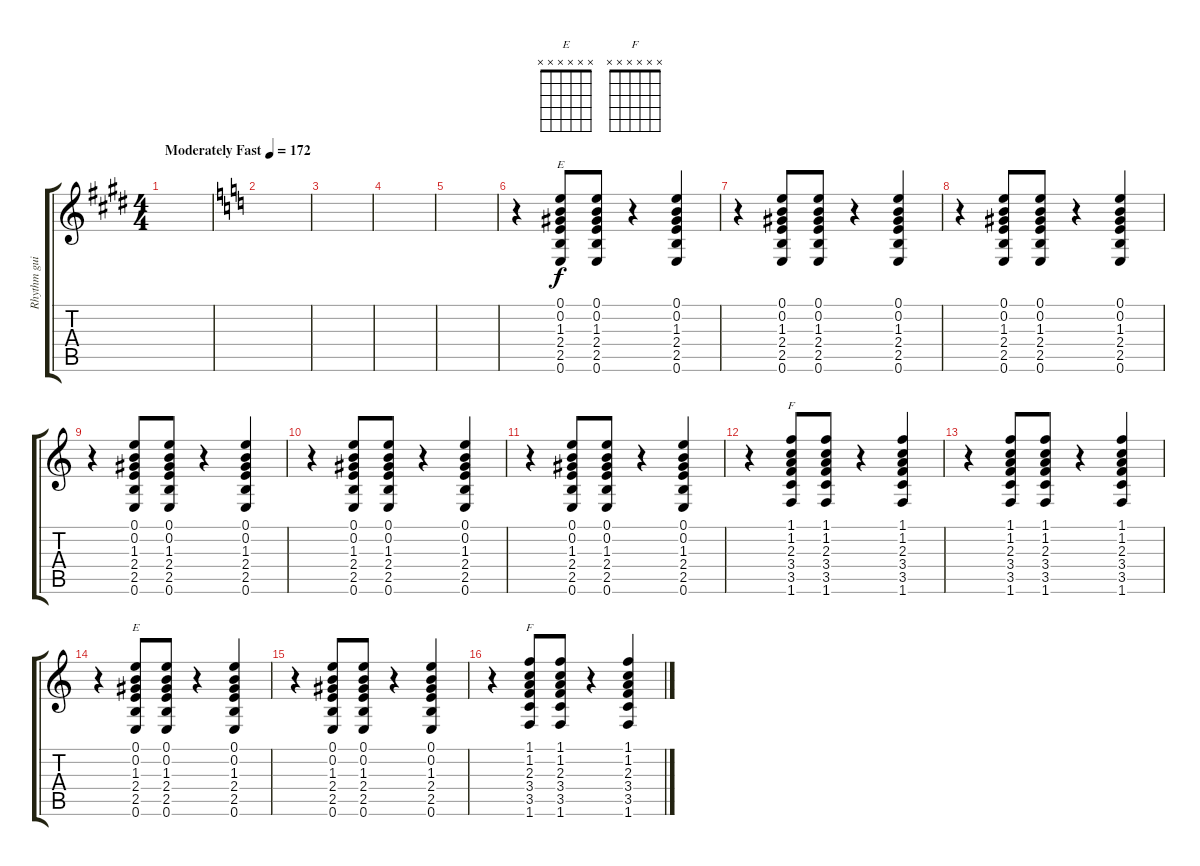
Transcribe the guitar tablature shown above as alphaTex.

\track ("Rhythm guitar" "Rhythm gui") {instrument electricguitarclean}
\staff {score tabs}
\tuning (E4 B3 G3 D3 A2 E2) {hide}
\chord ("E" 0 0 1 2 2 0)
\chord ("F" 1 1 2 3 3 1)
\chord ("E" x x x x x x)
\chord ("F" x x x x x x)
\ts (4 4)
\tempo (172 "Moderately Fast")
\clef g2
\ks e
|
\ks c
|
|
|
|
r.4 (0.1 0.2 1.3 2.4 2.5 0.6).8{ch "E"} (0.1 0.2 1.3 2.4 2.5 0.6).8 r.4 (0.1 0.2 1.3 2.4 2.5 0.6).4 |
r.4 (0.1 0.2 1.3 2.4 2.5 0.6).8 (0.1 0.2 1.3 2.4 2.5 0.6).8 r.4 (0.1 0.2 1.3 2.4 2.5 0.6).4 |
r.4 (0.1 0.2 1.3 2.4 2.5 0.6).8 (0.1 0.2 1.3 2.4 2.5 0.6).8 r.4 (0.1 0.2 1.3 2.4 2.5 0.6).4 |
r.4 (0.1 0.2 1.3 2.4 2.5 0.6).8 (0.1 0.2 1.3 2.4 2.5 0.6).8 r.4 (0.1 0.2 1.3 2.4 2.5 0.6).4 |
r.4 (0.1 0.2 1.3 2.4 2.5 0.6).8 (0.1 0.2 1.3 2.4 2.5 0.6).8 r.4 (0.1 0.2 1.3 2.4 2.5 0.6).4 |
r.4 (0.1 0.2 1.3 2.4 2.5 0.6).8 (0.1 0.2 1.3 2.4 2.5 0.6).8 r.4 (0.1 0.2 1.3 2.4 2.5 0.6).4 |
r.4 (1.1 1.2 2.3 3.4 3.5 1.6).8{ch "F"} (1.1 1.2 2.3 3.4 3.5 1.6).8 r.4 (1.1 1.2 2.3 3.4 3.5 1.6).4 |
r.4 (1.1 1.2 2.3 3.4 3.5 1.6).8 (1.1 1.2 2.3 3.4 3.5 1.6).8 r.4 (1.1 1.2 2.3 3.4 3.5 1.6).4 |
r.4 (0.1 0.2 1.3 2.4 2.5 0.6).8{ch "E"} (0.1 0.2 1.3 2.4 2.5 0.6).8 r.4 (0.1 0.2 1.3 2.4 2.5 0.6).4 |
r.4 (0.1 0.2 1.3 2.4 2.5 0.6).8 (0.1 0.2 1.3 2.4 2.5 0.6).8 r.4 (0.1 0.2 1.3 2.4 2.5 0.6).4 |
r.4 (1.1 1.2 2.3 3.4 3.5 1.6).8{ch "F"} (1.1 1.2 2.3 3.4 3.5 1.6).8 r.4 (1.1 1.2 2.3 3.4 3.5 1.6).4
